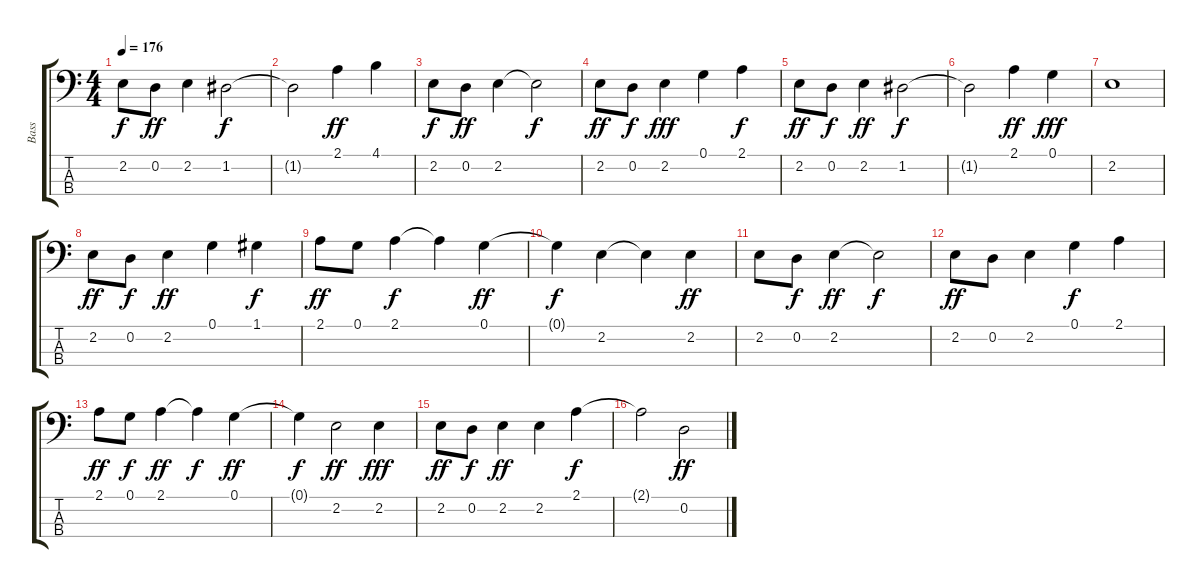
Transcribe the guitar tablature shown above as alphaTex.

\track ("Bass" "Bass") {instrument electricbasspick}
\staff {score tabs}
\tuning (G2 D2 A1 E1) {hide}
\ts (4 4)
\tempo 176
\clef f4
\ks c
2.2.8{dy f} 0.2.8{dy ff} 2.2.4 1.2.2{dy f} |
1.2{t}.2 2.1.4{dy ff} 4.1.4 |
2.2.8{dy f} 0.2.8{dy ff} 2.2.4 2.2{t}.2{dy f} |
2.2.8{dy ff} 0.2.8{dy f} 2.2.4{dy fff} 0.1.4 2.1.4{dy f} |
2.2.8{dy ff} 0.2.8{dy f} 2.2.4{dy ff} 1.2.2{dy f} |
1.2{t}.2 2.1.4{dy ff} 0.1.4{dy fff} |
2.2.1 |
2.2.8{dy ff} 0.2.8{dy f} 2.2.4{dy ff} 0.1.4 1.1.4{dy f} |
2.1.8{dy ff} 0.1.8 2.1.4{dy f} 2.1{t}.4 0.1.4{dy ff} |
0.1{t}.4{dy f} 2.2.4 2.2{t}.4 2.2.4{dy ff} |
2.2.8 0.2.8{dy f} 2.2.4{dy ff} 2.2{t}.2{dy f} |
2.2.8{dy ff} 0.2.8 2.2.4 0.1.4{dy f} 2.1.4 |
2.1.8{dy ff} 0.1.8{dy f} 2.1.4{dy ff} 2.1{t}.4{dy f} 0.1.4{dy ff} |
0.1{t}.4{dy f} 2.2.2{dy ff} 2.2.4{dy fff} |
2.2.8{dy ff} 0.2.8{dy f} 2.2.4{dy ff} 2.2.4 2.1.4{dy f} |
2.1{t}.2 0.2.2{dy ff}
